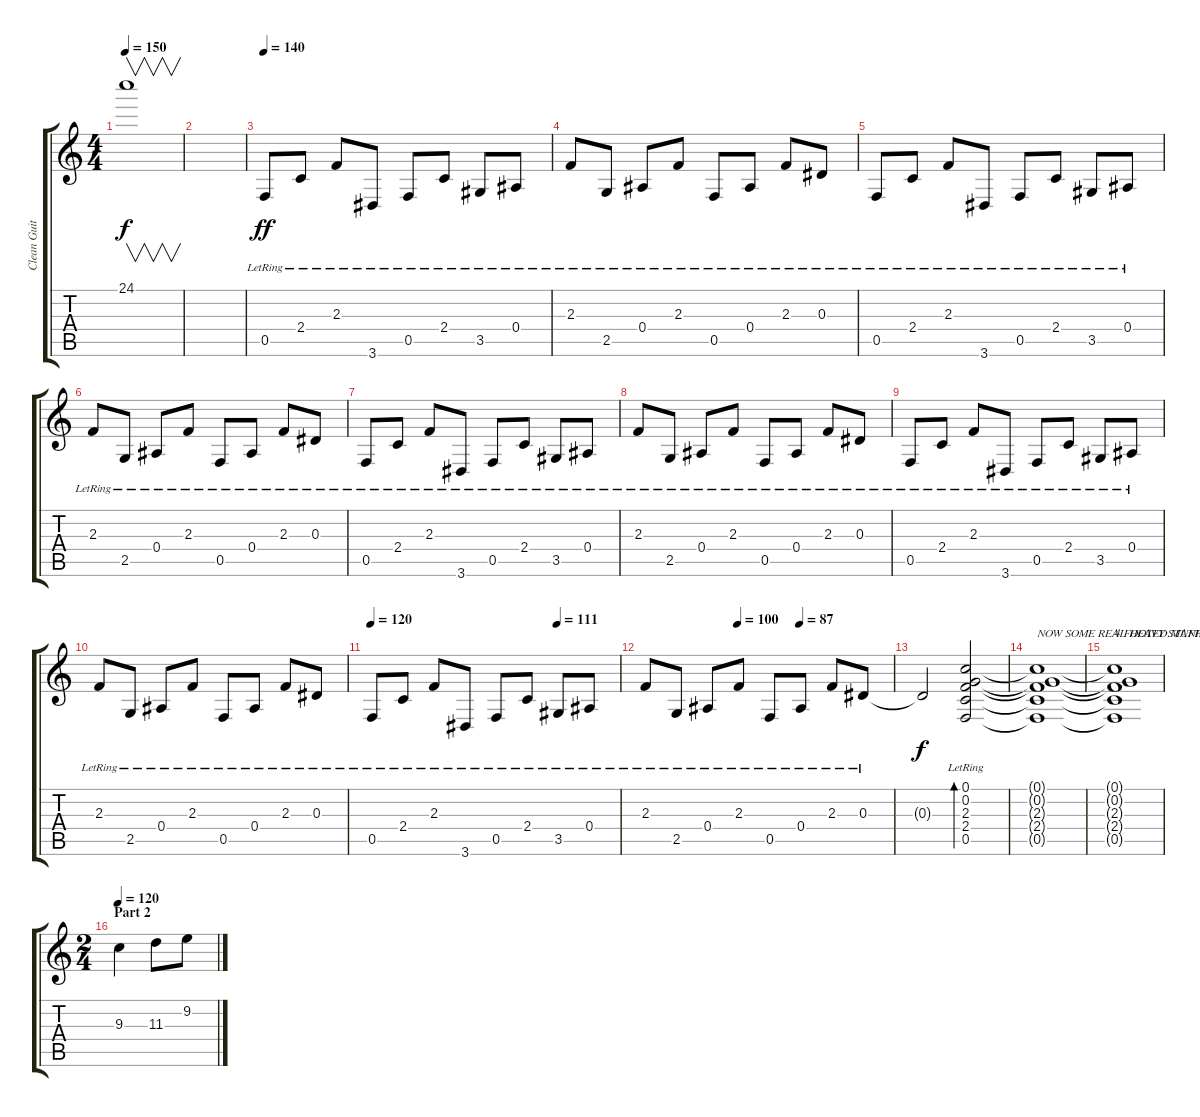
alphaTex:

\track ("Clean Guitar" "Clean Guit") {instrument electricguitarjazz}
\staff {score tabs}
\tuning (C4 G3 Eb3 Bb2 F2 C2) {hide}
\ts (4 4)
\tempo 150
\clef g2
\ks c
24.1.1{v dy f} |
|
\tempo 140
0.5{lr}.8{dy ff volume 11 balance 8 instrument electricguitarjazz} 2.4{lr}.8 2.3{lr}.8 3.6{lr}.8 0.5{lr}.8 2.4{lr}.8 3.5{lr}.8 0.4{lr}.8 |
2.3{lr}.8 2.5{lr}.8 0.4{lr}.8 2.3{lr}.8 0.5{lr}.8 0.4{lr}.8 2.3{lr}.8 0.3{lr}.8 |
0.5{lr}.8 2.4{lr}.8 2.3{lr}.8 3.6{lr}.8 0.5{lr}.8 2.4{lr}.8 3.5{lr}.8 0.4{lr}.8 |
2.3{lr}.8 2.5{lr}.8 0.4{lr}.8 2.3{lr}.8 0.5{lr}.8 0.4{lr}.8 2.3{lr}.8 0.3{lr}.8 |
0.5{lr}.8 2.4{lr}.8 2.3{lr}.8 3.6{lr}.8 0.5{lr}.8 2.4{lr}.8 3.5{lr}.8 0.4{lr}.8 |
2.3{lr}.8 2.5{lr}.8 0.4{lr}.8 2.3{lr}.8 0.5{lr}.8 0.4{lr}.8 2.3{lr}.8 0.3{lr}.8 |
0.5{lr}.8 2.4{lr}.8 2.3{lr}.8 3.6{lr}.8 0.5{lr}.8 2.4{lr}.8 3.5{lr}.8 0.4{lr}.8 |
2.3{lr}.8 2.5{lr}.8 0.4{lr}.8 2.3{lr}.8 0.5{lr}.8 0.4{lr}.8 2.3{lr}.8 0.3{lr}.8 |
\tempo 120
\tempo (111 0.75)
0.5{lr}.8{volume 10 instrument electricguitarjazz} 2.4{lr}.8 2.3{lr}.8 3.6{lr}.8 0.5{lr}.8 2.4{lr}.8 3.5{lr}.8 0.4{lr}.8 |
\tempo (100 0.375)
\tempo (87 0.625)
2.3{lr}.8 2.5{lr}.8 0.4{lr}.8 2.3{lr}.8 0.5{lr}.8 0.4{lr}.8 2.3{lr}.8 0.3{lr}.8 |
0.3{t}.2{dy f} (0.1{lr} 0.2{lr} 2.3{lr} 2.4{lr} 0.5{lr}).2{bd 480} |
(0.1{t} 0.2{t} 2.3{t} 2.4{t} 0.5{t}).1{txt "NOW SOME REAL HEAVY STUFF!!!"} |
(0.1{t} 0.2{t} 2.3{t} 2.4{t} 0.5{t}).1{txt "4 FOOTED MANIAC ON BAS DRUM!!!"} |
\ts (2 4)
\section ("" "Part 2")
\tempo 120
9.3.4{volume 13 balance 8 instrument acousticguitarnylon} 11.3.8 9.2.8
